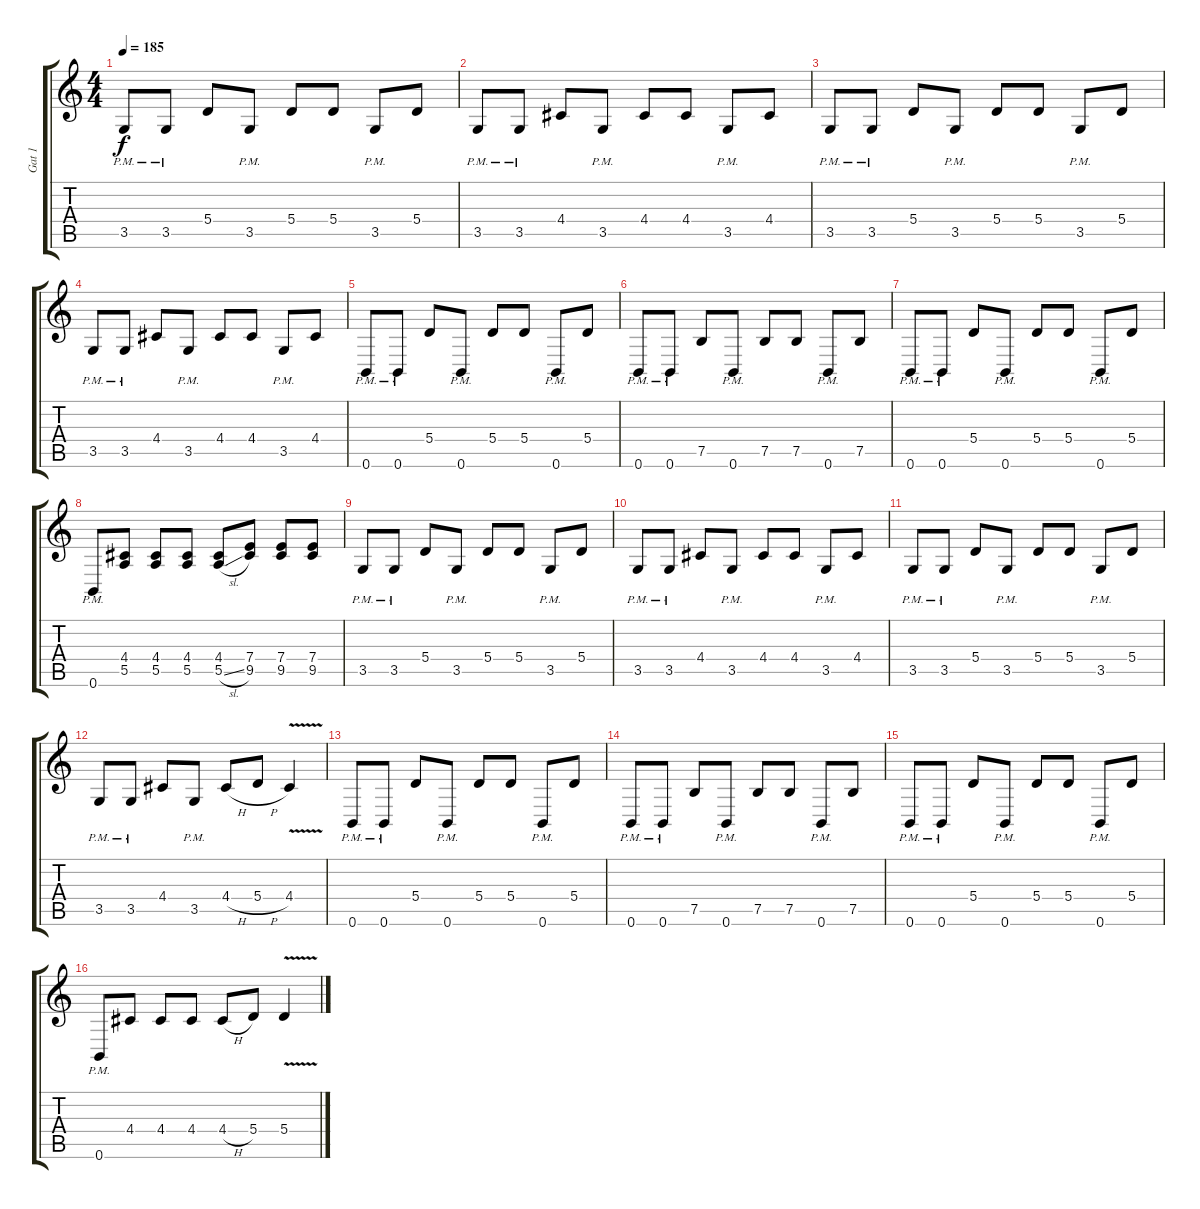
\track ("Gat 1" "Gat 1") {instrument distortionguitar}
\staff {score tabs}
\tuning (B3 Gb3 D3 A2 E2 B1) {hide}
\ts (4 4)
\tempo 185
\clef g2
\ks c
3.5{pm}.8{dy f} 3.5{pm}.8 5.4.8 3.5{pm}.8 5.4.8 5.4.8 3.5{pm}.8 5.4.8 |
3.5{pm}.8 3.5{pm}.8 4.4.8 3.5{pm}.8 4.4.8 4.4.8 3.5{pm}.8 4.4.8 |
3.5{pm}.8 3.5{pm}.8 5.4.8 3.5{pm}.8 5.4.8 5.4.8 3.5{pm}.8 5.4.8 |
3.5{pm}.8 3.5{pm}.8 4.4.8 3.5{pm}.8 4.4.8 4.4.8 3.5{pm}.8 4.4.8 |
0.6{pm}.8 0.6{pm}.8 5.4.8 0.6{pm}.8 5.4.8 5.4.8 0.6{pm}.8 5.4.8 |
0.6{pm}.8 0.6{pm}.8 7.5.8 0.6{pm}.8 7.5.8 7.5.8 0.6{pm}.8 7.5.8 |
0.6{pm}.8 0.6{pm}.8 5.4.8 0.6{pm}.8 5.4.8 5.4.8 0.6{pm}.8 5.4.8 |
0.6{pm}.8 (4.4 5.5).8 (4.4 5.5).8 (4.4 5.5).8 (4.4 5.5{sl}).8 (7.4 9.5).8 (7.4 9.5).8 (7.4 9.5).8 |
3.5{pm}.8 3.5{pm}.8 5.4.8 3.5{pm}.8 5.4.8 5.4.8 3.5{pm}.8 5.4.8 |
3.5{pm}.8 3.5{pm}.8 4.4.8 3.5{pm}.8 4.4.8 4.4.8 3.5{pm}.8 4.4.8 |
3.5{pm}.8 3.5{pm}.8 5.4.8 3.5{pm}.8 5.4.8 5.4.8 3.5{pm}.8 5.4.8 |
3.5{pm}.8 3.5{pm}.8 4.4.8 3.5{pm}.8 4.4{h}.8 5.4{h}.8 4.4{v}.4 |
0.6{pm}.8 0.6{pm}.8 5.4.8 0.6{pm}.8 5.4.8 5.4.8 0.6{pm}.8 5.4.8 |
0.6{pm}.8 0.6{pm}.8 7.5.8 0.6{pm}.8 7.5.8 7.5.8 0.6{pm}.8 7.5.8 |
0.6{pm}.8 0.6{pm}.8 5.4.8 0.6{pm}.8 5.4.8 5.4.8 0.6{pm}.8 5.4.8 |
0.6{pm}.8 4.4.8 4.4.8 4.4.8 4.4{h}.8 5.4.8 5.4{v}.4
